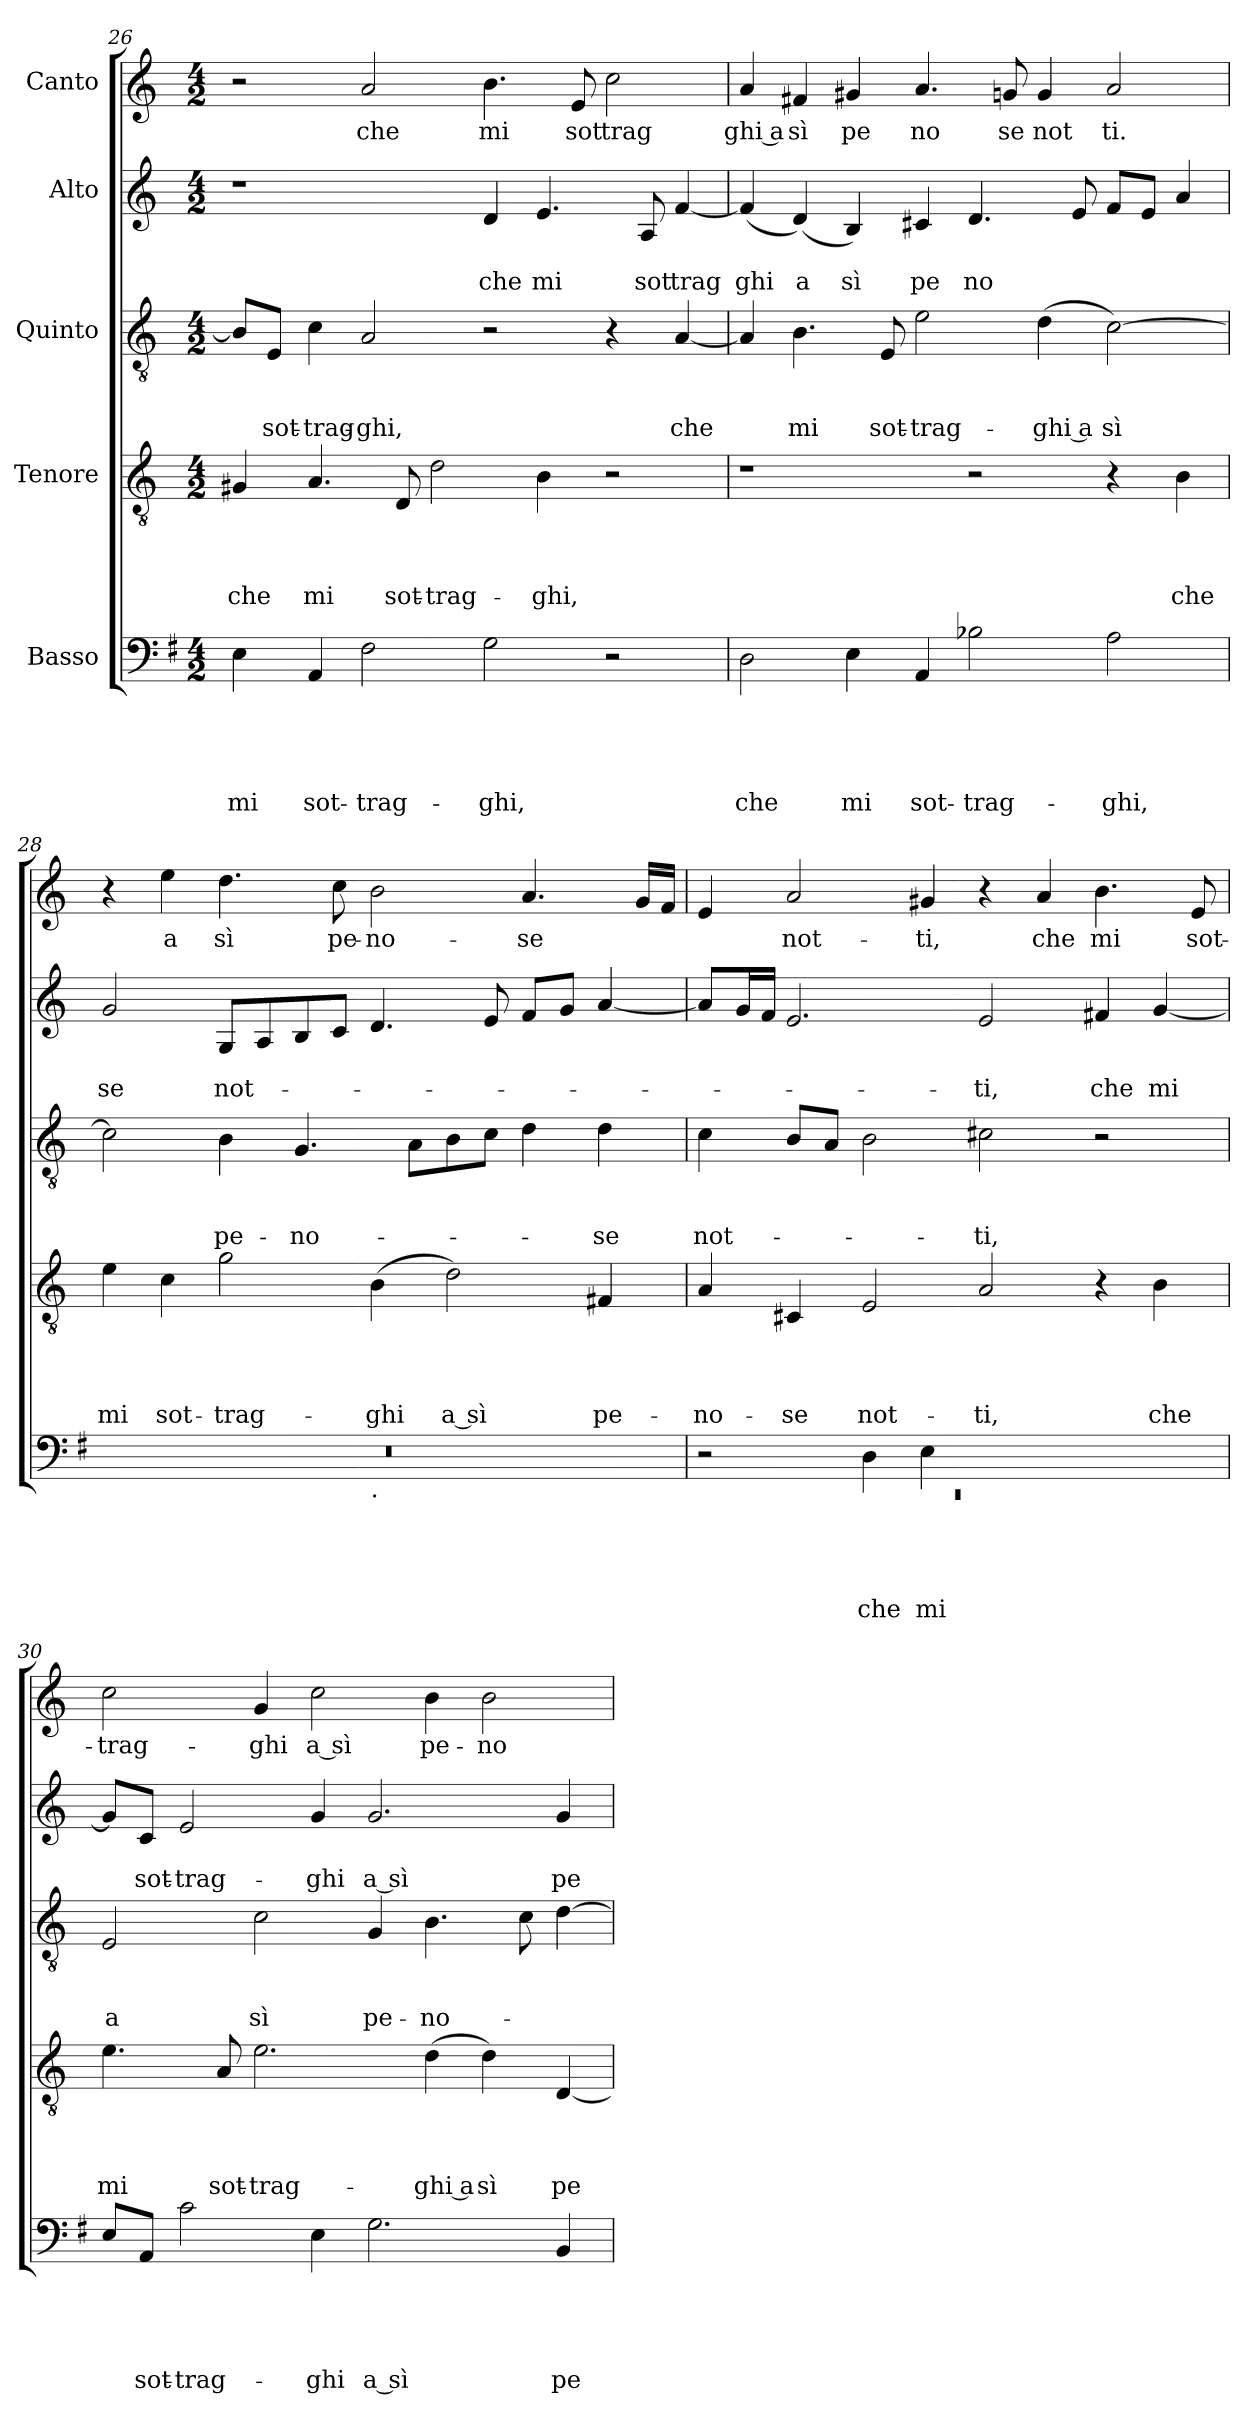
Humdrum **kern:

**kern	**text	**text	**text	**text	**text	**kern	**text	**text	**text	**text	**kern	**text	**text	**text	**kern	**text	**text	**kern	**text
*part5	*part5	*part5	*part5	*part5	*part5	*part4	*part4	*part4	*part4	*part4	*part3	*part3	*part3	*part3	*part2	*part2	*part2	*part1	*part1
*staff5	*staff5	*staff5	*staff5	*staff5	*staff5	*staff4	*staff4	*staff4	*staff4	*staff4	*staff3	*staff3	*staff3	*staff3	*staff2	*staff2	*staff2	*staff1	*staff1
*I"Basso	*	*	*	*	*	*I"Tenore	*	*	*	*	*I"Quinto	*	*	*	*I"Alto	*	*	*I"Canto	*
*clefF4	*	*	*	*	*	*clefGv2	*	*	*	*	*clefGv2	*	*	*	*clefG2	*	*	*clefG2	*
*ITrd-3c-5	*	*	*	*	*	*	*	*	*	*	*	*	*	*	*	*	*	*	*
*k[]	*	*	*	*	*	*k[]	*	*	*	*	*k[]	*	*	*	*k[]	*	*	*k[]	*
*C:	*	*	*	*	*	*C:	*	*	*	*	*C:	*	*	*	*C:	*	*	*C:	*
*M4/2	*	*	*	*	*	*M4/2	*	*	*	*	*M4/2	*	*	*	*M4/2	*	*	*M4/2	*
=26	=26	=26	=26	=26	=26	=26	=26	=26	=26	=26	=26	=26	=26	=26	=26	=26	=26	=26	=26
!	!	!	!	!	!LO:LY:b	!	!	!	!	!LO:LY:b	!	!	!	!	!	!	!	!	!
4A\	.	.	.	.	mi	4G#X/	.	.	.	che	8B/L]	.	.	.	1r	.	.	2r	.
!	!	!	!	!	!	!	!	!	!	!	!	!	!	!LO:LY:b	!	!	!	!	!
.	.	.	.	.	.	.	.	.	.	.	8E/J	.	.	sot-	.	.	.	.	.
!	!	!	!	!	!LO:LY:b	!	!	!	!	!LO:LY:b	!	!	!	!LO:LY:b	!	!	!	!	!
4D/	.	.	.	.	sot-	4.A/	.	.	.	mi	4c\	.	.	-trag-	.	.	.	.	.
!	!	!	!	!	!LO:LY:b	!	!	!	!	!	!	!	!	!LO:LY:b	!	!	!	!	!LO:LY:b
2B\	.	.	.	.	-trag-	.	.	.	.	.	2A/	.	.	-ghi,	.	.	.	2a/	che
!	!	!	!	!	!	!	!	!	!	!LO:LY:b	!	!	!	!	!	!	!	!	!
.	.	.	.	.	.	8D/	.	.	.	sot-	.	.	.	.	.	.	.	.	.
!	!	!	!	!	!	!	!	!	!	!LO:LY:b	!	!	!	!	!	!	!	!	!
.	.	.	.	.	.	2d\	.	.	.	-trag-	.	.	.	.	.	.	.	.	.
!	!	!	!	!	!LO:LY:b	!	!	!	!	!	!	!	!	!	!	!	!LO:LY:b	!	!LO:LY:b
2c\	.	.	.	.	-ghi,	.	.	.	.	.	2r	.	.	.	4d/	.	che	4.b\	mi
!	!	!	!	!	!	!	!	!	!	!LO:LY:b	!	!	!	!	!	!	!LO:LY:b	!	!
.	.	.	.	.	.	4B\	.	.	.	-ghi,	.	.	.	.	4.e/	.	mi	.	.
!	!	!	!	!	!	!	!	!	!	!	!	!	!	!	!	!	!	!	!LO:LY:b
.	.	.	.	.	.	.	.	.	.	.	.	.	.	.	.	.	.	8e/	sot
!	!	!	!	!	!	!	!	!	!	!	!	!	!	!	!	!	!	!	!LO:LY:b
2r	.	.	.	.	.	2r	.	.	.	.	4r	.	.	.	.	.	.	2cc\	trag
!	!	!	!	!	!	!	!	!	!	!	!	!	!	!	!	!	!LO:LY:b	!	!
.	.	.	.	.	.	.	.	.	.	.	.	.	.	.	8A/	.	sot	.	.
!	!	!	!	!	!	!	!	!	!	!	!	!	!	!LO:LY:b	!	!	!LO:LY:b	!	!
.	.	.	.	.	.	.	.	.	.	.	[<4A/	.	.	che	[<4f/	.	trag	.	.
=27	=27	=27	=27	=27	=27	=27	=27	=27	=27	=27	=27	=27	=27	=27	=27	=27	=27	=27	=27
!	!	!	!	!	!LO:LY:b	!	!	!	!	!	!	!	!	!	!	!	!LO:LY:b	!	!LO:LY:b:rj
2G\	.	.	.	.	che	1r	.	.	.	.	4A/]	.	.	.	(4f/]	.	ghi	4a/	ghi a
!	!	!	!	!	!	!	!	!	!	!	!	!	!	!LO:LY:b	!	!	!LO:LY:b	!	!LO:LY:b
.	.	.	.	.	.	.	.	.	.	.	4.B\	.	.	mi	(<4d/)	.	a	4f#X/	sì
!	!	!	!	!	!LO:LY:b	!	!	!	!	!	!	!	!	!	!	!	!LO:LY:b	!	!LO:LY:b
4A\	.	.	.	.	mi	.	.	.	.	.	.	.	.	.	4B/)	.	sì	4g#X/	pe
!	!	!	!	!	!	!	!	!	!	!	!	!	!	!LO:LY:b	!	!	!	!	!
.	.	.	.	.	.	.	.	.	.	.	8E/	.	.	sot-	.	.	.	.	.
!	!	!	!	!	!LO:LY:b	!	!	!	!	!	!	!	!	!LO:LY:b	!	!	!LO:LY:b	!	!LO:LY:b
4D/	.	.	.	.	sot-	.	.	.	.	.	2e\	.	.	-trag-	4c#X/	.	pe	4.a/	no
!	!	!	!	!	!LO:LY:b	!	!	!	!	!	!	!	!	!	!	!	!LO:LY:b	!	!
2e-X\	.	.	.	.	-trag-	2r	.	.	.	.	.	.	.	.	4.d/	.	no	.	.
!	!	!	!	!	!	!	!	!	!	!	!	!	!	!	!	!	!	!	!LO:LY:b
.	.	.	.	.	.	.	.	.	.	.	.	.	.	.	.	.	.	8gn/	se
!	!	!	!	!	!	!	!	!	!	!	!	!	!	!LO:LY:b:rj	!	!	!	!	!LO:LY:b
.	.	.	.	.	.	.	.	.	.	.	(<4d\	.	.	-ghi a	.	.	.	4g/	not
.	.	.	.	.	.	.	.	.	.	.	.	.	.	.	8e/	.	.	.	.
!	!	!	!	!	!LO:LY:b	!	!	!	!	!	!	!	!	!LO:LY:b	!	!	!	!	!LO:LY:b
2d\	.	.	.	.	-ghi,	4r	.	.	.	.	[<2c\)	.	.	sì	8f/L	.	.	2a/	ti.
.	.	.	.	.	.	.	.	.	.	.	.	.	.	.	8e/J	.	.	.	.
!	!	!	!	!	!	!	!	!	!	!LO:LY:b	!	!	!	!	!	!	!	!	!
.	.	.	.	.	.	4B\	.	.	.	che	.	.	.	.	4a/	.	.	.	.
!!LO:LB:g=z
=28	=28	=28	=28	=28	=28	=28	=28	=28	=28	=28	=28	=28	=28	=28	=28	=28	=28	=28	=28
!	!	!	!	!	!	!	!	!	!	!LO:LY:b	!	!	!	!	!	!	!LO:LY:b	!	!
*^	*	*	*	*	*	*	*	*	*	*	*	*	*	*	*	*	*	*	*
0r	1ryy	.	.	.	.	.	4e\	.	.	.	mi	2c\]	.	.	.	2g/	.	se	4r	.
!	!	!	!	!	!	!	!	!	!	!	!LO:LY:b	!	!	!	!	!	!	!	!	!LO:LY:b
.	.	.	.	.	.	.	4c\	.	.	.	sot-	.	.	.	.	.	.	.	4ee\	a
!	!	!	!	!	!	!	!	!	!	!	!LO:LY:b	!	!	!	!LO:LY:b	!	!	!LO:LY:b	!	!LO:LY:b
.	.	.	.	.	.	.	2g\	.	.	.	-trag-	4B\	.	.	pe-	8G/L	.	not-	4.dd\	sì
.	.	.	.	.	.	.	.	.	.	.	.	.	.	.	.	8A/	.	.	.	.
!	!	!	!	!	!	!	!	!	!	!	!	!	!	!	!LO:LY:b	!	!	!	!	!
.	.	.	.	.	.	.	.	.	.	.	.	4.G/	.	.	-no-	8B/	.	.	.	.
!	!	!	!	!	!	!	!	!	!	!	!	!	!	!	!	!	!	!	!	!LO:LY:b
.	.	.	.	.	.	.	.	.	.	.	.	.	.	.	.	8c/J	.	.	8cc\	pe-
!	!LO:TX:b:t=.	!	!	!	!	!	!	!	!	!	!	!	!	!	!	!	!	!	!	!
!	!	!	!	!	!	!	!	!	!	!	!LO:LY:b:rj	!	!	!	!	!	!	!	!	!LO:LY:b
.	1ryy	.	.	.	.	.	(<4B\	.	.	.	-ghi	.	.	.	.	4.d/	.	.	2b\	-no-
.	.	.	.	.	.	.	.	.	.	.	.	8A\L	.	.	.	.	.	.	.	.
!	!	!	!	!	!	!	!	!	!	!	!LO:LY:b:rj	!	!	!	!	!	!	!	!	!
.	.	.	.	.	.	.	2d\)	.	.	.	a sì	8B\	.	.	.	.	.	.	.	.
.	.	.	.	.	.	.	.	.	.	.	.	8c\J	.	.	.	8e/	.	.	.	.
!	!	!	!	!	!	!	!	!	!	!	!	!	!	!	!	!	!	!	!	!LO:LY:b
.	.	.	.	.	.	.	.	.	.	.	.	4d\	.	.	.	8f/L	.	.	4.a/	-se
.	.	.	.	.	.	.	.	.	.	.	.	.	.	.	.	8g/J	.	.	.	.
!	!	!	!	!	!	!	!	!	!	!	!LO:LY:b	!	!	!	!LO:LY:b	!	!	!	!	!
.	.	.	.	.	.	.	4F#X/	.	.	.	pe-	4d\	.	.	-se	[<4a/	.	.	.	.
.	.	.	.	.	.	.	.	.	.	.	.	.	.	.	.	.	.	.	16g/LL	.
.	.	.	.	.	.	.	.	.	.	.	.	.	.	.	.	.	.	.	16f/JJ	.
=29	=29	=29	=29	=29	=29	=29	=29	=29	=29	=29	=29	=29	=29	=29	=29	=29	=29	=29	=29	=29
!	!LO:N:vis=1	!	!	!	!	!	!	!	!	!	!LO:LY:b	!	!	!	!LO:LY:b	!	!	!	!	!
*	*^	*	*	*	*	*	*	*	*	*	*	*	*	*	*	*	*	*	*	*
0ryy	0rEE	2r	.	.	.	.	.	4A/	.	.	.	-no-	4c\	.	.	not-	8a/L]	.	.	4e/	.
.	.	.	.	.	.	.	.	.	.	.	.	.	.	.	.	.	16g/L	.	.	.	.
.	.	.	.	.	.	.	.	.	.	.	.	.	.	.	.	.	16f/JJ	.	.	.	.
!	!	!	!	!	!	!	!	!	!	!	!	!LO:LY:b	!	!	!	!	!	!	!	!	!LO:LY:b
.	.	.	.	.	.	.	.	4C#X/	.	.	.	-se	8B/L	.	.	.	2.e/	.	.	2a/	not-
.	.	.	.	.	.	.	.	.	.	.	.	.	8A/J	.	.	.	.	.	.	.	.
!	!	!	!	!	!	!	!LO:LY:b	!	!	!	!	!LO:LY:b	!	!	!	!	!	!	!	!	!
.	.	4G\	.	.	.	.	che	2E/	.	.	.	not-	2B\	.	.	.	.	.	.	.	.
!	!	!	!	!	!	!	!LO:LY:b	!	!	!	!	!	!	!	!	!	!	!	!	!	!LO:LY:b
.	.	4A\	.	.	.	.	mi	.	.	.	.	.	.	.	.	.	.	.	.	4g#X/	-ti,
!	!	!	!	!	!	!	!	!	!	!	!	!LO:LY:b	!	!	!	!LO:LY:b	!	!	!LO:LY:b	!	!
.	.	1ryy	.	.	.	.	.	2A/	.	.	.	-ti,	2c#X\	.	.	-ti,	2e/	.	-ti,	4r	.
!	!	!	!	!	!	!	!	!	!	!	!	!	!	!	!	!	!	!	!	!	!LO:LY:b
.	.	.	.	.	.	.	.	.	.	.	.	.	.	.	.	.	.	.	.	4a/	che
!	!	!	!	!	!	!	!	!	!	!	!	!	!	!	!	!	!	!	!LO:LY:b	!	!LO:LY:b
.	.	.	.	.	.	.	.	4r	.	.	.	.	2r	.	.	.	4f#X/	.	che	4.b\	mi
!	!	!	!	!	!	!	!	!	!	!	!	!LO:LY:b	!	!	!	!	!	!	!LO:LY:b	!	!
.	.	.	.	.	.	.	.	4B\	.	.	.	che	.	.	.	.	[<4g/	.	mi	.	.
!	!	!	!	!	!	!	!	!	!	!	!	!	!	!	!	!	!	!	!	!	!LO:LY:b
.	.	.	.	.	.	.	.	.	.	.	.	.	.	.	.	.	.	.	.	8e/	sot-
*v	*v	*v	*	*	*	*	*	*	*	*	*	*	*	*	*	*	*	*	*	*	*
=30	=30	=30	=30	=30	=30	=30	=30	=30	=30	=30	=30	=30	=30	=30	=30	=30	=30	=30	=30
!	!	!	!	!	!	!	!	!	!	!LO:LY:b	!	!	!	!LO:LY:b	!	!	!	!	!LO:LY:b
8A/L	.	.	.	.	.	4.e\	.	.	.	mi	2E/	.	.	a	8g/L]	.	.	2cc\	-trag-
!	!	!	!	!	!LO:LY:b	!	!	!	!	!	!	!	!	!	!	!	!LO:LY:b	!	!
8D/J	.	.	.	.	sot-	.	.	.	.	.	.	.	.	.	8c/J	.	sot-	.	.
!	!	!	!	!	!LO:LY:b	!	!	!	!	!	!	!	!	!	!	!	!LO:LY:b	!	!
2f\	.	.	.	.	-trag-	.	.	.	.	.	.	.	.	.	2e/	.	-trag-	.	.
!	!	!	!	!	!	!	!	!	!	!LO:LY:b	!	!	!	!	!	!	!	!	!
.	.	.	.	.	.	8A/	.	.	.	sot-	.	.	.	.	.	.	.	.	.
!	!	!	!	!	!	!	!	!	!	!LO:LY:b	!	!	!	!LO:LY:b	!	!	!	!	!LO:LY:b:rj
.	.	.	.	.	.	2.e\	.	.	.	-trag-	2c\	.	.	sì	.	.	.	4g/	-ghi
!	!	!	!	!	!LO:LY:b:rj	!	!	!	!	!	!	!	!	!	!	!	!LO:LY:b:rj	!	!LO:LY:b:rj
4A\	.	.	.	.	-ghi	.	.	.	.	.	.	.	.	.	4g/	.	-ghi	2cc\	a sì
!	!	!	!	!	!LO:LY:b:rj	!	!	!	!	!	!	!	!	!LO:LY:b	!	!	!LO:LY:b:rj	!	!
2.c\	.	.	.	.	a sì	.	.	.	.	.	4G/	.	.	pe-	2.g/	.	a sì	.	.
!	!	!	!	!	!	!	!	!	!	!LO:LY:b:rj	!	!	!	!LO:LY:b	!	!	!	!	!LO:LY:b
.	.	.	.	.	.	(<4d\	.	.	.	-ghi a	4.B\	.	.	-no-	.	.	.	4b\	pe-
!	!	!	!	!	!	!	!	!	!	!LO:LY:b	!	!	!	!	!	!	!	!	!LO:LY:b
.	.	.	.	.	.	4d\)	.	.	.	sì	.	.	.	.	.	.	.	2b\	-no-
.	.	.	.	.	.	.	.	.	.	.	8c\	.	.	.	.	.	.	.	.
!	!	!	!	!	!LO:LY:b	!	!	!	!	!LO:LY:b	!	!	!	!	!	!	!LO:LY:b	!	!
4E/	.	.	.	.	pe-	[<4D/	.	.	.	pe-	[>4d\	.	.	.	4g/	.	pe-	.	.
=	=	=	=	=	=	=	=	=	=	=	=	=	=	=	=	=	=	=	=
*-	*-	*-	*-	*-	*-	*-	*-	*-	*-	*-	*-	*-	*-	*-	*-	*-	*-	*-	*-
